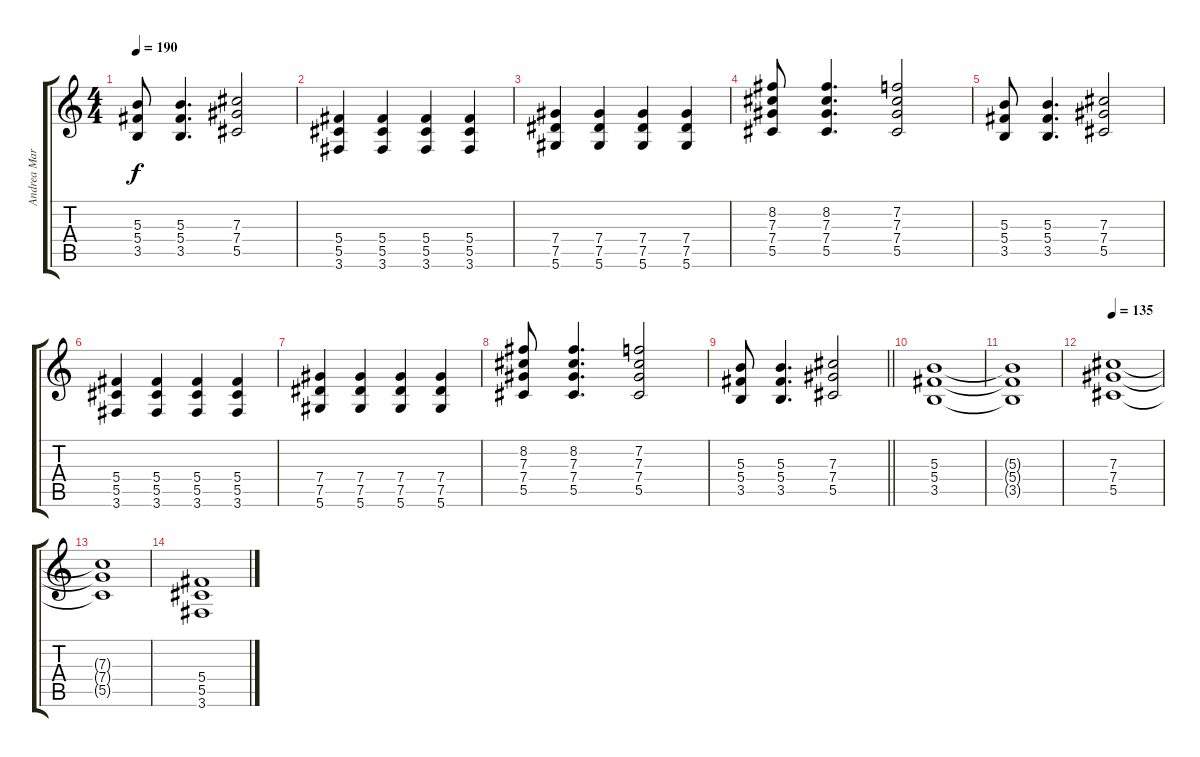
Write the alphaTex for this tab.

\track ("Andrea Martongelli" "Andrea Mar") {instrument distortionguitar}
\staff {score tabs}
\tuning (Eb4 Bb3 Gb3 Db3 Ab2 Eb2) {hide}
\ts (4 4)
\tempo 190
\clef g2
\ks c
(5.3 5.4 3.5).8{dy f} (5.3 5.4 3.5).4{d} (7.3 7.4 5.5).2 |
(5.4 5.5 3.6).4 (5.4 5.5 3.6).4 (5.4 5.5 3.6).4 (5.4 5.5 3.6).4 |
(7.4 7.5 5.6).4 (7.4 7.5 5.6).4 (7.4 7.5 5.6).4 (7.4 7.5 5.6).4 |
(8.2 7.3 7.4 5.5).8 (8.2 7.3 7.4 5.5).4{d} (7.2 7.3 7.4 5.5).2 |
(5.3 5.4 3.5).8 (5.3 5.4 3.5).4{d} (7.3 7.4 5.5).2 |
(5.4 5.5 3.6).4 (5.4 5.5 3.6).4 (5.4 5.5 3.6).4 (5.4 5.5 3.6).4 |
(7.4 7.5 5.6).4 (7.4 7.5 5.6).4 (7.4 7.5 5.6).4 (7.4 7.5 5.6).4 |
(8.2 7.3 7.4 5.5).8 (8.2 7.3 7.4 5.5).4{d} (7.2 7.3 7.4 5.5).2 |
\barLineRight lightlight
(5.3 5.4 3.5).8 (5.3 5.4 3.5).4{d} (7.3 7.4 5.5).2 |
(5.3 5.4 3.5).1 |
(5.3{t} 5.4{t} 3.5{t}).1 |
\tempo 135
(7.3 7.4 5.5).1 |
(7.3{t} 7.4{t} 5.5{t}).1 |
(5.4 5.5 3.6).1
